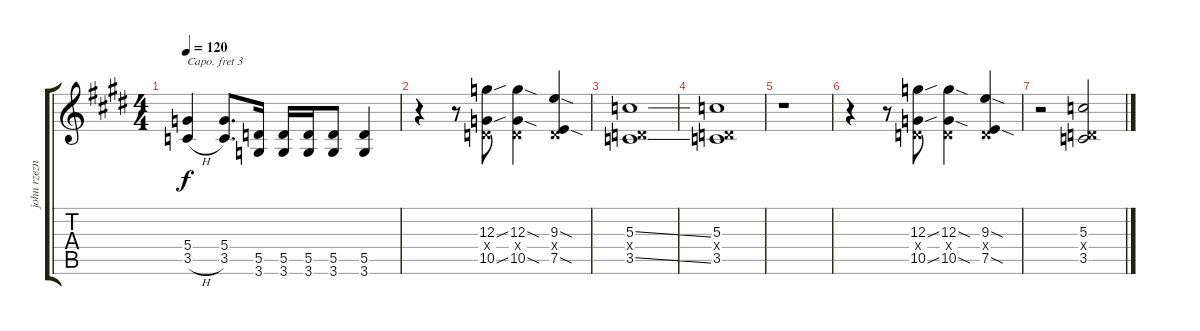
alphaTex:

\track ("john rzeznik(guitar)" "john rzezn") {instrument overdrivenguitar}
\staff {score tabs}
\capo 3
\tuning (E4 A3 E3 B2 Gb2 Db2) {hide}
\ts (4 4)
\tempo 120
\clef g2
\ks e
(5.4 3.5{h}).4{dy f} (5.4 3.5).8{d} (5.5 3.6).16 (5.5 3.6).16 (5.5 3.6).16 (5.5 3.6).8 (5.5 3.6).4 |
r.4 r.8{instrument overdrivenguitar} (12.3{sou} 0.4{x} 10.5{sou}).8{volume 16} (12.3{sod} 0.4{x} 10.5{sod}).4 (9.3{sod} 0.4{x} 7.5{sod}).4 |
(5.3{ss} 0.4{x} 3.5{ss}).1 |
(5.3 0.4{x} 3.5).1 |
r.1 |
r.4 r.8 (12.3{sou} 0.4{x} 10.5{sou}).8 (12.3{sod} 0.4{x} 10.5{sod}).4 (9.3{sod} 0.4{x} 7.5{sod}).4 |
r.2 (5.3 0.4{x} 3.5).2
